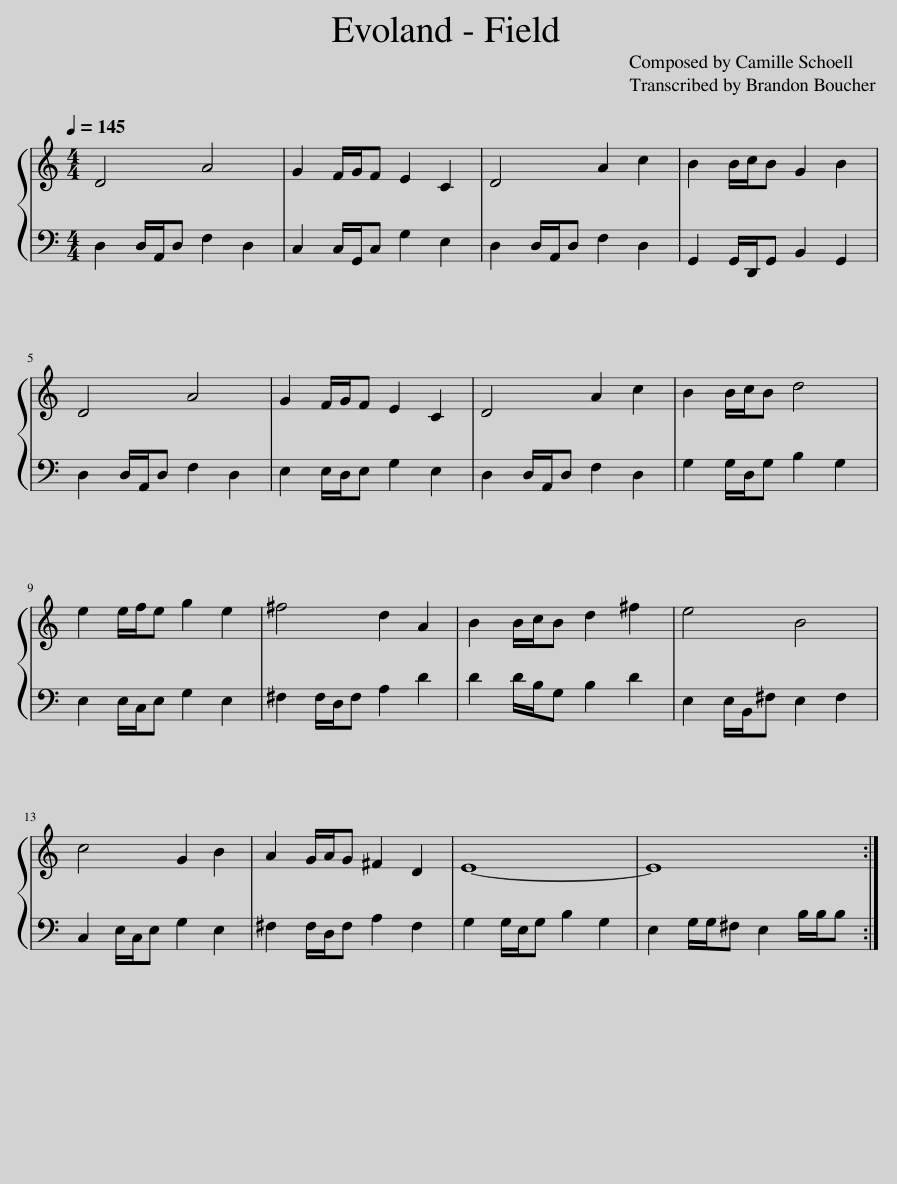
X:1
%%score { 1 | 2 }
L:1/8
Q:1/4=145
M:4/4
I:linebreak $
K:C
V:1 treble
V:2 bass
V:1
 D4 A4 | G2 F/G/F E2 C2 | D4 A2 c2 | B2 B/c/B G2 B2 |$ D4 A4 | %5
 G2 F/G/F E2 C2 | D4 A2 c2 | B2 B/c/B d4 |$ e2 e/f/e g2 e2 | ^f4 d2 A2 | %10
 B2 B/c/B d2 ^f2 | e4 B4 |$ c4 G2 B2 | A2 G/A/G ^F2 D2 | E8- | %15
 E8 :| %16
V:2
 D,2 D,/A,,/D, F,2 D,2 | C,2 C,/G,,/C, G,2 E,2 | D,2 D,/A,,/D, F,2 D,2 | G,,2 G,,/D,,/G,, B,,2 G,,2 |$ D,2 D,/A,,/D, F,2 D,2 | %5
 E,2 E,/D,/E, G,2 E,2 | D,2 D,/A,,/D, F,2 D,2 | G,2 G,/D,/G, B,2 G,2 |$ E,2 E,/C,/E, G,2 E,2 | ^F,2 F,/D,/F, A,2 D2 | %10
 D2 D/B,/G, B,2 D2 | E,2 E,/B,,/^F, E,2 F,2 |$ C,2 E,/C,/E, G,2 E,2 | ^F,2 F,/D,/F, A,2 F,2 | G,2 G,/E,/G, B,2 G,2 | %15
 E,2 G,/G,/^F, E,2 B,/B,/B, :| %16
